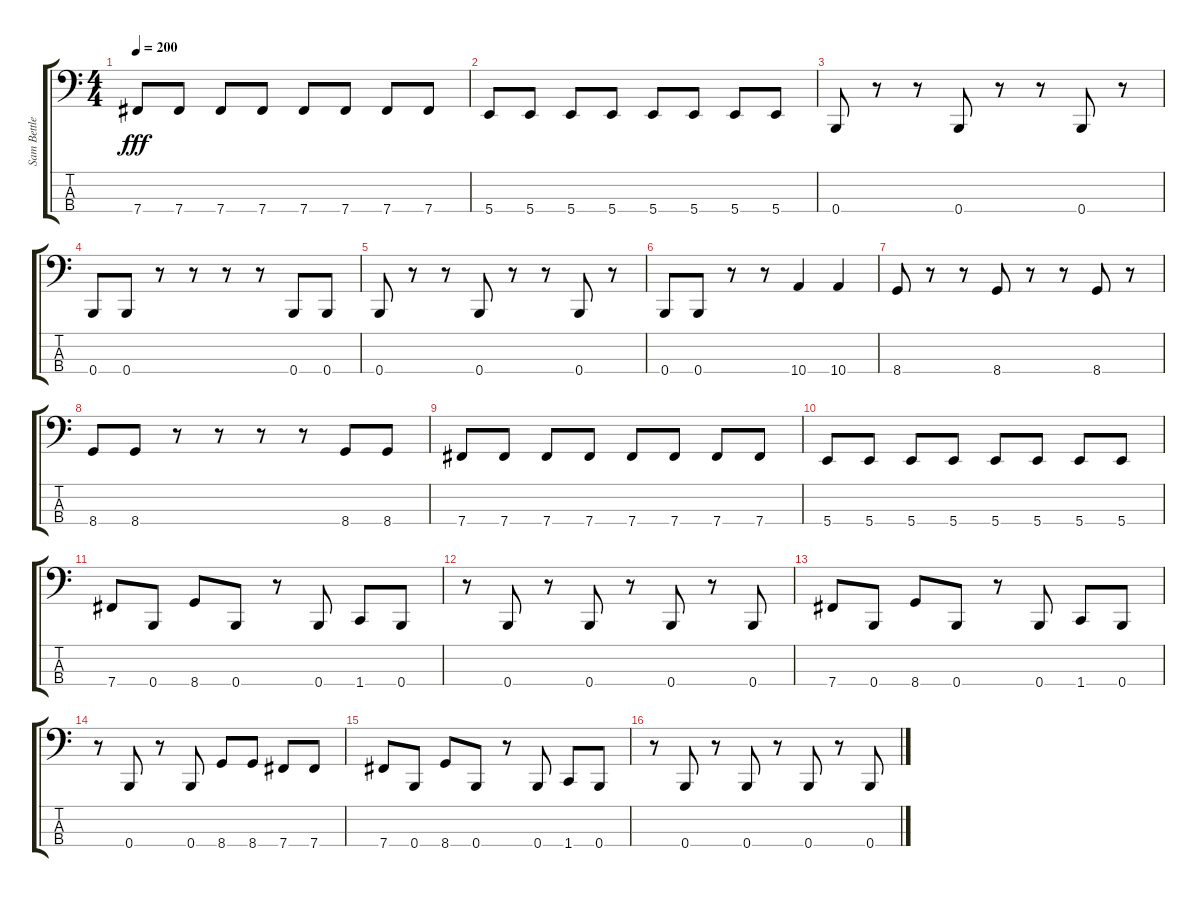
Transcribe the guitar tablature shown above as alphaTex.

\track ("Sam Bettley" "Sam Bettle") {instrument electricbasspick}
\staff {score tabs}
\tuning (E2 B1 Gb1 B0) {hide}
\ts (4 4)
\tempo 200
\clef f4
\ks c
7.4.8{dy fff} 7.4.8 7.4.8 7.4.8 7.4.8 7.4.8 7.4.8 7.4.8 |
5.4.8 5.4.8 5.4.8 5.4.8 5.4.8 5.4.8 5.4.8 5.4.8 |
0.4.8 r.8 r.8 0.4.8 r.8 r.8 0.4.8 r.8 |
0.4.8 0.4.8 r.8 r.8 r.8 r.8 0.4.8 0.4.8 |
0.4.8 r.8 r.8 0.4.8 r.8 r.8 0.4.8 r.8 |
0.4.8 0.4.8 r.8 r.8 10.4.4 10.4.4 |
8.4.8 r.8 r.8 8.4.8 r.8 r.8 8.4.8 r.8 |
8.4.8 8.4.8 r.8 r.8 r.8 r.8 8.4.8 8.4.8 |
7.4.8 7.4.8 7.4.8 7.4.8 7.4.8 7.4.8 7.4.8 7.4.8 |
5.4.8 5.4.8 5.4.8 5.4.8 5.4.8 5.4.8 5.4.8 5.4.8 |
7.4.8 0.4.8 8.4.8 0.4.8 r.8 0.4.8 1.4.8 0.4.8 |
r.8 0.4.8 r.8 0.4.8 r.8 0.4.8 r.8 0.4.8 |
7.4.8 0.4.8 8.4.8 0.4.8 r.8 0.4.8 1.4.8 0.4.8 |
r.8 0.4.8 r.8 0.4.8 8.4.8 8.4.8 7.4.8 7.4.8 |
7.4.8 0.4.8 8.4.8 0.4.8 r.8 0.4.8 1.4.8 0.4.8 |
r.8 0.4.8 r.8 0.4.8 r.8 0.4.8 r.8 0.4.8
